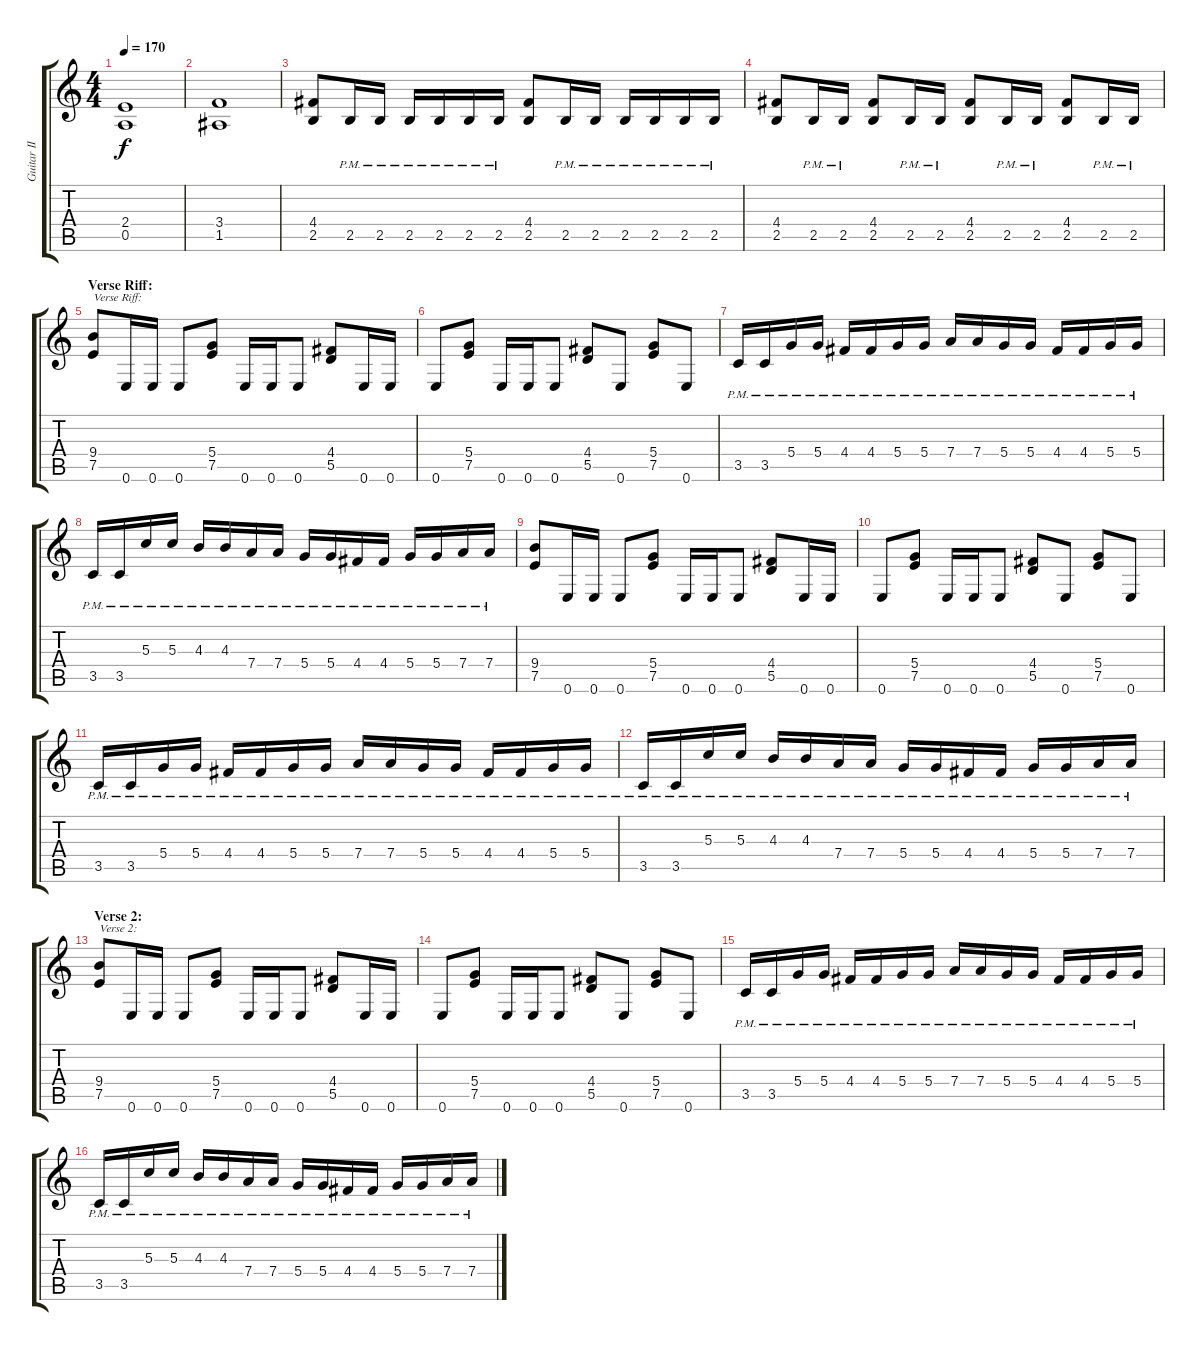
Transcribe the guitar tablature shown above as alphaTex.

\track ("Guitar II" "Guitar II") {instrument distortionguitar}
\staff {score tabs}
\tuning (E4 B3 G3 D3 A2 E2) {hide}
\ts (4 4)
\tempo 170
\clef g2
\ks c
(2.4 0.5).1{dy f} |
(3.4 1.5).1 |
(4.4 2.5).8 2.5{pm}.16 2.5{pm}.16 2.5{pm}.16 2.5{pm}.16 2.5{pm}.16 2.5{pm}.16 (4.4 2.5).8 2.5{pm}.16 2.5{pm}.16 2.5{pm}.16 2.5{pm}.16 2.5{pm}.16 2.5{pm}.16 |
(4.4 2.5).8 2.5{pm}.16 2.5{pm}.16 (4.4 2.5).8 2.5{pm}.16 2.5{pm}.16 (4.4 2.5).8 2.5{pm}.16 2.5{pm}.16 (4.4 2.5).8 2.5{pm}.16 2.5{pm}.16 |
\section ("" "Verse Riff:")
(9.4 7.5).8{txt "Verse Riff:"} 0.6.16 0.6.16 0.6.8 (5.4 7.5).8 0.6.16 0.6.16 0.6.8 (4.4 5.5).8 0.6.16 0.6.16 |
0.6.8 (5.4 7.5).8 0.6.16 0.6.16 0.6.8 (4.4 5.5).8 0.6.8 (5.4 7.5).8 0.6.8 |
3.5{pm}.16 3.5{pm}.16 5.4{pm}.16 5.4{pm}.16 4.4{pm}.16 4.4{pm}.16 5.4{pm}.16 5.4{pm}.16 7.4{pm}.16 7.4{pm}.16 5.4{pm}.16 5.4{pm}.16 4.4{pm}.16 4.4{pm}.16 5.4{pm}.16 5.4{pm}.16 |
3.5{pm}.16 3.5{pm}.16 5.3{pm}.16 5.3{pm}.16 4.3{pm}.16 4.3{pm}.16 7.4{pm}.16 7.4{pm}.16 5.4{pm}.16 5.4{pm}.16 4.4{pm}.16 4.4{pm}.16 5.4{pm}.16 5.4{pm}.16 7.4{pm}.16 7.4{pm}.16 |
(9.4 7.5).8 0.6.16 0.6.16 0.6.8 (5.4 7.5).8 0.6.16 0.6.16 0.6.8 (4.4 5.5).8 0.6.16 0.6.16 |
0.6.8 (5.4 7.5).8 0.6.16 0.6.16 0.6.8 (4.4 5.5).8 0.6.8 (5.4 7.5).8 0.6.8 |
3.5{pm}.16 3.5{pm}.16 5.4{pm}.16 5.4{pm}.16 4.4{pm}.16 4.4{pm}.16 5.4{pm}.16 5.4{pm}.16 7.4{pm}.16 7.4{pm}.16 5.4{pm}.16 5.4{pm}.16 4.4{pm}.16 4.4{pm}.16 5.4{pm}.16 5.4{pm}.16 |
3.5{pm}.16 3.5{pm}.16 5.3{pm}.16 5.3{pm}.16 4.3{pm}.16 4.3{pm}.16 7.4{pm}.16 7.4{pm}.16 5.4{pm}.16 5.4{pm}.16 4.4{pm}.16 4.4{pm}.16 5.4{pm}.16 5.4{pm}.16 7.4{pm}.16 7.4{pm}.16 |
\section ("" "Verse 2:")
(9.4 7.5).8{txt "Verse 2:"} 0.6.16 0.6.16 0.6.8 (5.4 7.5).8 0.6.16 0.6.16 0.6.8 (4.4 5.5).8 0.6.16 0.6.16 |
0.6.8 (5.4 7.5).8 0.6.16 0.6.16 0.6.8 (4.4 5.5).8 0.6.8 (5.4 7.5).8 0.6.8 |
3.5{pm}.16 3.5{pm}.16 5.4{pm}.16 5.4{pm}.16 4.4{pm}.16 4.4{pm}.16 5.4{pm}.16 5.4{pm}.16 7.4{pm}.16 7.4{pm}.16 5.4{pm}.16 5.4{pm}.16 4.4{pm}.16 4.4{pm}.16 5.4{pm}.16 5.4{pm}.16 |
3.5{pm}.16 3.5{pm}.16 5.3{pm}.16 5.3{pm}.16 4.3{pm}.16 4.3{pm}.16 7.4{pm}.16 7.4{pm}.16 5.4{pm}.16 5.4{pm}.16 4.4{pm}.16 4.4{pm}.16 5.4{pm}.16 5.4{pm}.16 7.4{pm}.16 7.4{pm}.16
